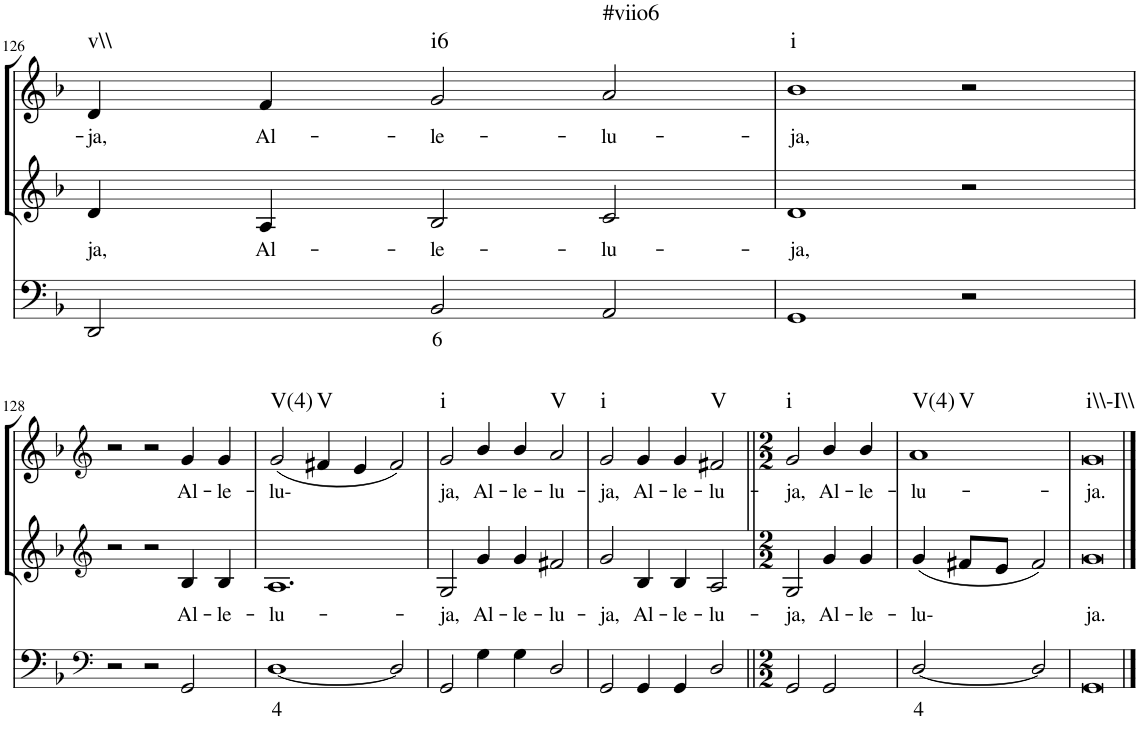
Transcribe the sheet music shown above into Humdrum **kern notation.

**kern	**text	**kern	**text	**kern	**text	**harte
*part3	*part3	*part2	*part2	*part1	*part1	*part1
*staff3	*staff3	*staff2	*staff2	*staff1	*staff1	*
*I"Continuo	*	*I"Alto	*	*I"Soprano	*	*
!!LO:PB:g=z
*clefF4	*	*clefG2	*	*clefG2	*	*
*k[b-]	*	*k[b-]	*	*k[b-]	*	*
*M3/2	*	*M3/2	*	*M3/2	*	*
=126	=126	=126	=126	=126	=126	=126
!	!	!	!LO:LY:b	!	!LO:LY:b	!LO:H:kt=v\\
2DD/	.	4d/	ja,	4d/	ja,	N
!	!	!	!LO:LY:b	!	!LO:LY:b	!
.	.	4A/	Al-	4f/	Al-	.
!	!LO:LY:b	!	!LO:LY:b	!	!LO:LY:b	!LO:H:kt=i6
2BB-/	6	2B-/	le-	2g/	le-	N
!	!	!	!LO:LY:b	!	!LO:LY:b	!LO:H:kt=#viio6
2AA/	.	2c/	lu-	2a/	lu-	N
=127	=127	=127	=127	=127	=127	=127
!	!	!	!LO:LY:b	!	!LO:LY:b	!LO:H:kt=i
1GG	.	1d	ja,	1b-	ja,	N
2r	.	2r	.	2r	.	.
!!LO:LB:g=z
=128	=128	=128	=128	=128	=128	=128
*clefF4	*	*clefG2	*	*clefG2	*	*
2r	.	2r	.	2r	.	.
2r	.	2r	.	2r	.	.
!	!	!	!LO:LY:b	!	!LO:LY:b	!
2GG/	.	4B-/	Al-	4g/	Al-	.
!	!	!	!LO:LY:b	!	!LO:LY:b	!
.	.	4B-/	le-	4g/	le-	.
=129	=129	=129	=129	=129	=129	=129
!	!LO:LY:b	!	!LO:LY:b	!	!LO:LY:b	!LO:H:kt=V(4)
[1D	4	1.A	lu-	(2g/	lu-	N
!	!	!	!	!	!	!LO:H:kt=V
.	.	.	.	4f#X/	.	N
.	.	.	.	4e/	.	.
2D/]	.	.	.	2f#/)	.	.
=130	=130	=130	=130	=130	=130	=130
!	!	!	!LO:LY:b	!	!LO:LY:b	!LO:H:kt=i
2GG/	.	2G/	ja,	2g/	ja,	N
!	!	!	!LO:LY:b	!	!LO:LY:b	!
4G\	.	4g/	Al-	4b-/	Al-	.
!	!	!	!LO:LY:b	!	!LO:LY:b	!
4G\	.	4g/	le-	4b-/	le-	.
!	!	!	!LO:LY:b	!	!LO:LY:b	!LO:H:kt=V
2D/	.	2f#X/	lu-	2a/	lu-	N
=131	=131	=131	=131	=131	=131	=131
!	!	!	!LO:LY:b	!	!LO:LY:b	!LO:H:kt=i
2GG/	.	2g/	ja,	2g/	ja,	N
!	!	!	!LO:LY:b	!	!LO:LY:b	!
4GG/	.	4B-/	Al-	4g/	Al-	.
!	!	!	!LO:LY:b	!	!LO:LY:b	!
4GG/	.	4B-/	le-	4g/	le-	.
!	!	!	!LO:LY:b	!	!LO:LY:b	!LO:H:kt=V
2D/	.	2A/	lu-	2f#X/	lu-	N
=132||	=132||	=132||	=132||	=132||	=132||	=132||
*M2/2	*	*M2/2	*	*M2/2	*	*
!	!	!	!LO:LY:b	!	!LO:LY:b	!LO:H:kt=i
2GG/	.	2G/	ja,	2g/	ja,	N
!	!	!	!LO:LY:b	!	!LO:LY:b	!
2GG/	.	4g/	Al-	4b-/	Al-	.
!	!	!	!LO:LY:b	!	!LO:LY:b	!
.	.	4g/	le-	4b-/	le-	.
=133	=133	=133	=133	=133	=133	=133
!	!LO:LY:b	!	!LO:LY:b	!	!LO:LY:b	!LO:H:n=1:kt=V(4)
!	!	!	!	!	!	!LO:H:n=2:kt=V
[2D/	4	(4g/	lu-	1a	lu-	N N
.	.	8f#X/L	.	.	.	.
.	.	8e/J	.	.	.	.
2D/]	.	2f#/)	.	.	.	.
=134	=134	=134	=134	=134	=134	=134
!	!	!	!LO:LY:b	!	!LO:LY:b	!LO:H:kt=i\\-I\\
[1GG	.	[1g	ja.	[1g	ja.	N
==135	==135	==135	==135	==135	==135	==135
1GG]	.	1g]	.	1g]	.	.
=	=	=	=	=	=	=
*-	*-	*-	*-	*-	*-	*-
